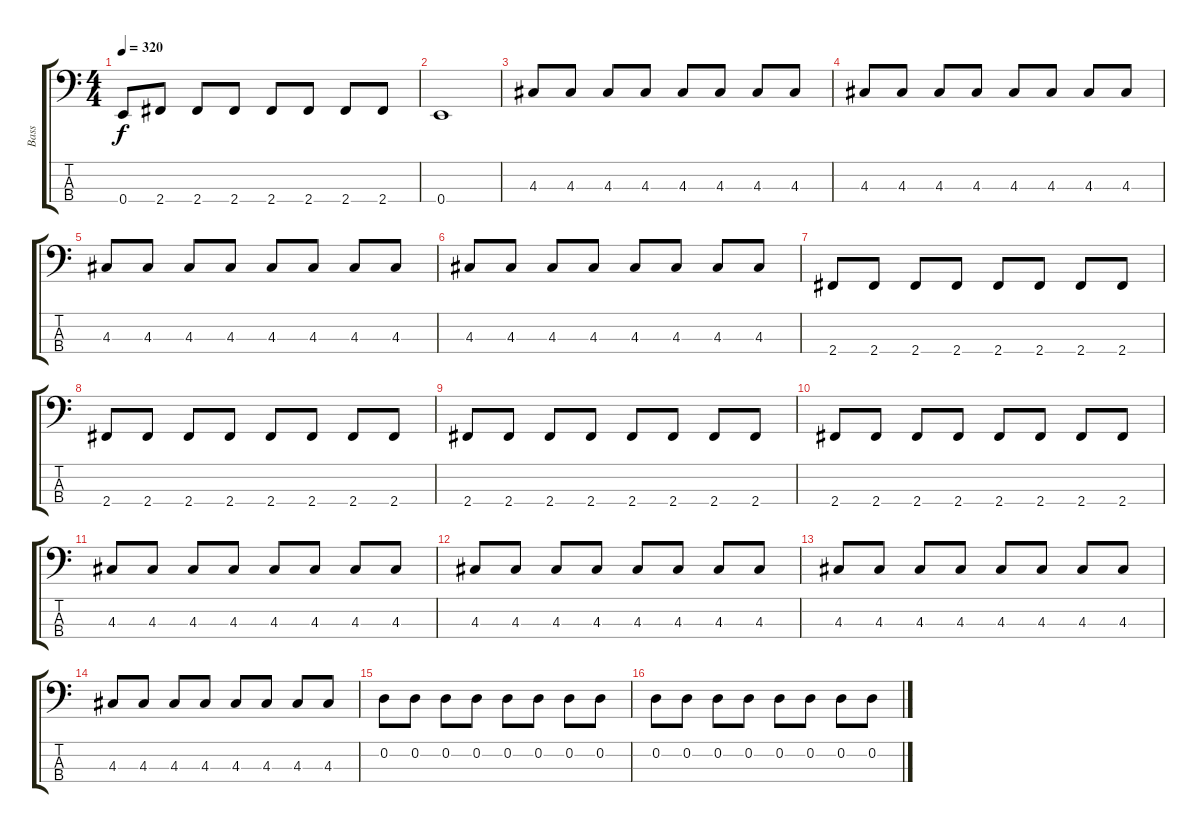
\track ("Bass" "Bass") {instrument electricbasspick}
\staff {score tabs}
\tuning (G2 D2 A1 E1) {hide}
\ts (4 4)
\tempo 320
\clef f4
\ks c
0.4.8{dy f} 2.4.8 2.4.8 2.4.8 2.4.8 2.4.8 2.4.8 2.4.8 |
0.4.1 |
4.3.8 4.3.8 4.3.8 4.3.8 4.3.8 4.3.8 4.3.8 4.3.8 |
4.3.8 4.3.8 4.3.8 4.3.8 4.3.8 4.3.8 4.3.8 4.3.8 |
4.3.8 4.3.8 4.3.8 4.3.8 4.3.8 4.3.8 4.3.8 4.3.8 |
4.3.8 4.3.8 4.3.8 4.3.8 4.3.8 4.3.8 4.3.8 4.3.8 |
2.4.8 2.4.8 2.4.8 2.4.8 2.4.8 2.4.8 2.4.8 2.4.8 |
2.4.8 2.4.8 2.4.8 2.4.8 2.4.8 2.4.8 2.4.8 2.4.8 |
2.4.8 2.4.8 2.4.8 2.4.8 2.4.8 2.4.8 2.4.8 2.4.8 |
2.4.8 2.4.8 2.4.8 2.4.8 2.4.8 2.4.8 2.4.8 2.4.8 |
4.3.8 4.3.8 4.3.8 4.3.8 4.3.8 4.3.8 4.3.8 4.3.8 |
4.3.8 4.3.8 4.3.8 4.3.8 4.3.8 4.3.8 4.3.8 4.3.8 |
4.3.8 4.3.8 4.3.8 4.3.8 4.3.8 4.3.8 4.3.8 4.3.8 |
4.3.8 4.3.8 4.3.8 4.3.8 4.3.8 4.3.8 4.3.8 4.3.8 |
0.2.8 0.2.8 0.2.8 0.2.8 0.2.8 0.2.8 0.2.8 0.2.8 |
0.2.8 0.2.8 0.2.8 0.2.8 0.2.8 0.2.8 0.2.8 0.2.8
